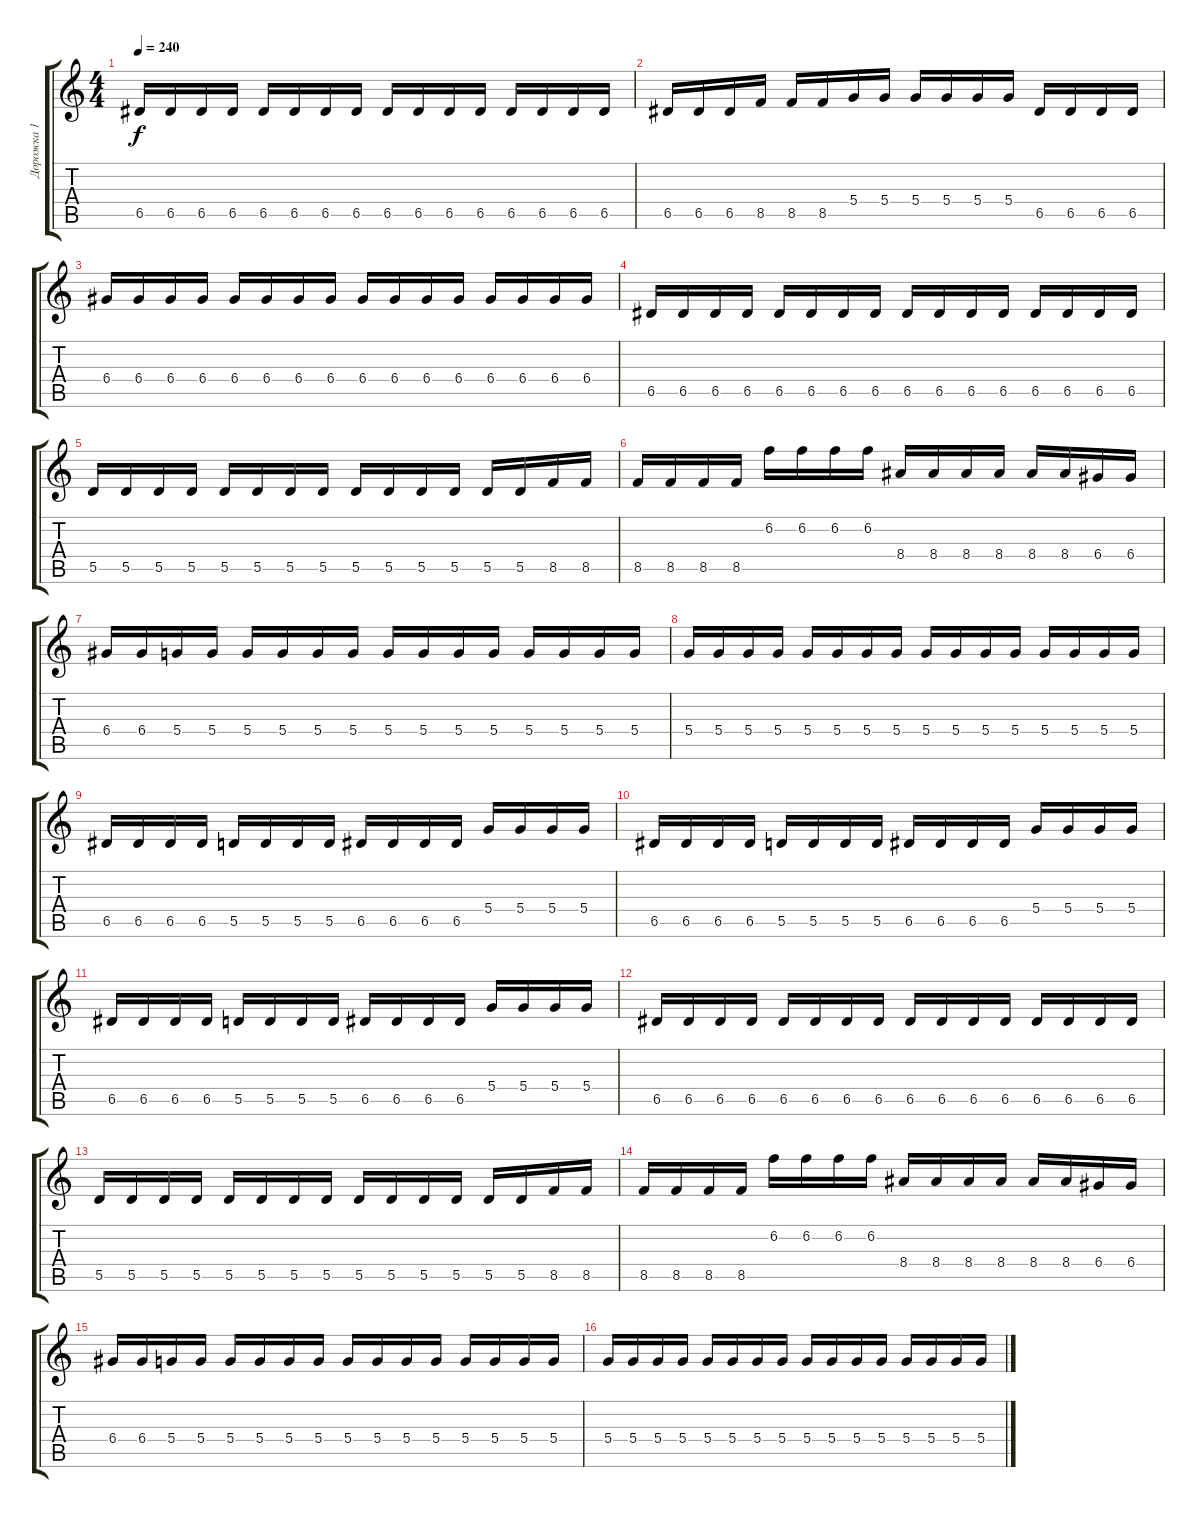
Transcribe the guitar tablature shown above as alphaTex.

\track ("Дорожка 1" "Дорожка 1") {instrument distortionguitar}
\staff {score tabs}
\tuning (E4 B3 G3 D3 A2 E2) {hide}
\ts (4 4)
\tempo 240
\clef g2
\ks c
6.5.16{dy f} 6.5.16 6.5.16 6.5.16 6.5.16 6.5.16 6.5.16 6.5.16 6.5.16 6.5.16 6.5.16 6.5.16 6.5.16 6.5.16 6.5.16 6.5.16 |
6.5.16 6.5.16 6.5.16 8.5.16 8.5.16 8.5.16 5.4.16 5.4.16 5.4.16 5.4.16 5.4.16 5.4.16 6.5.16 6.5.16 6.5.16 6.5.16 |
6.4.16 6.4.16 6.4.16 6.4.16 6.4.16 6.4.16 6.4.16 6.4.16 6.4.16 6.4.16 6.4.16 6.4.16 6.4.16 6.4.16 6.4.16 6.4.16 |
6.5.16 6.5.16 6.5.16 6.5.16 6.5.16 6.5.16 6.5.16 6.5.16 6.5.16 6.5.16 6.5.16 6.5.16 6.5.16 6.5.16 6.5.16 6.5.16 |
5.5.16 5.5.16 5.5.16 5.5.16 5.5.16 5.5.16 5.5.16 5.5.16 5.5.16 5.5.16 5.5.16 5.5.16 5.5.16 5.5.16 8.5.16 8.5.16 |
8.5.16 8.5.16 8.5.16 8.5.16 6.2.16 6.2.16 6.2.16 6.2.16 8.4.16 8.4.16 8.4.16 8.4.16 8.4.16 8.4.16 6.4.16 6.4.16 |
6.4.16 6.4.16 5.4.16 5.4.16 5.4.16 5.4.16 5.4.16 5.4.16 5.4.16 5.4.16 5.4.16 5.4.16 5.4.16 5.4.16 5.4.16 5.4.16 |
5.4.16 5.4.16 5.4.16 5.4.16 5.4.16 5.4.16 5.4.16 5.4.16 5.4.16 5.4.16 5.4.16 5.4.16 5.4.16 5.4.16 5.4.16 5.4.16 |
6.5.16 6.5.16 6.5.16 6.5.16 5.5.16 5.5.16 5.5.16 5.5.16 6.5.16 6.5.16 6.5.16 6.5.16 5.4.16 5.4.16 5.4.16 5.4.16 |
6.5.16 6.5.16 6.5.16 6.5.16 5.5.16 5.5.16 5.5.16 5.5.16 6.5.16 6.5.16 6.5.16 6.5.16 5.4.16 5.4.16 5.4.16 5.4.16 |
6.5.16 6.5.16 6.5.16 6.5.16 5.5.16 5.5.16 5.5.16 5.5.16 6.5.16 6.5.16 6.5.16 6.5.16 5.4.16 5.4.16 5.4.16 5.4.16 |
6.5.16 6.5.16 6.5.16 6.5.16 6.5.16 6.5.16 6.5.16 6.5.16 6.5.16 6.5.16 6.5.16 6.5.16 6.5.16 6.5.16 6.5.16 6.5.16 |
5.5.16 5.5.16 5.5.16 5.5.16 5.5.16 5.5.16 5.5.16 5.5.16 5.5.16 5.5.16 5.5.16 5.5.16 5.5.16 5.5.16 8.5.16 8.5.16 |
8.5.16 8.5.16 8.5.16 8.5.16 6.2.16 6.2.16 6.2.16 6.2.16 8.4.16 8.4.16 8.4.16 8.4.16 8.4.16 8.4.16 6.4.16 6.4.16 |
6.4.16 6.4.16 5.4.16 5.4.16 5.4.16 5.4.16 5.4.16 5.4.16 5.4.16 5.4.16 5.4.16 5.4.16 5.4.16 5.4.16 5.4.16 5.4.16 |
5.4.16 5.4.16 5.4.16 5.4.16 5.4.16 5.4.16 5.4.16 5.4.16 5.4.16 5.4.16 5.4.16 5.4.16 5.4.16 5.4.16 5.4.16 5.4.16
